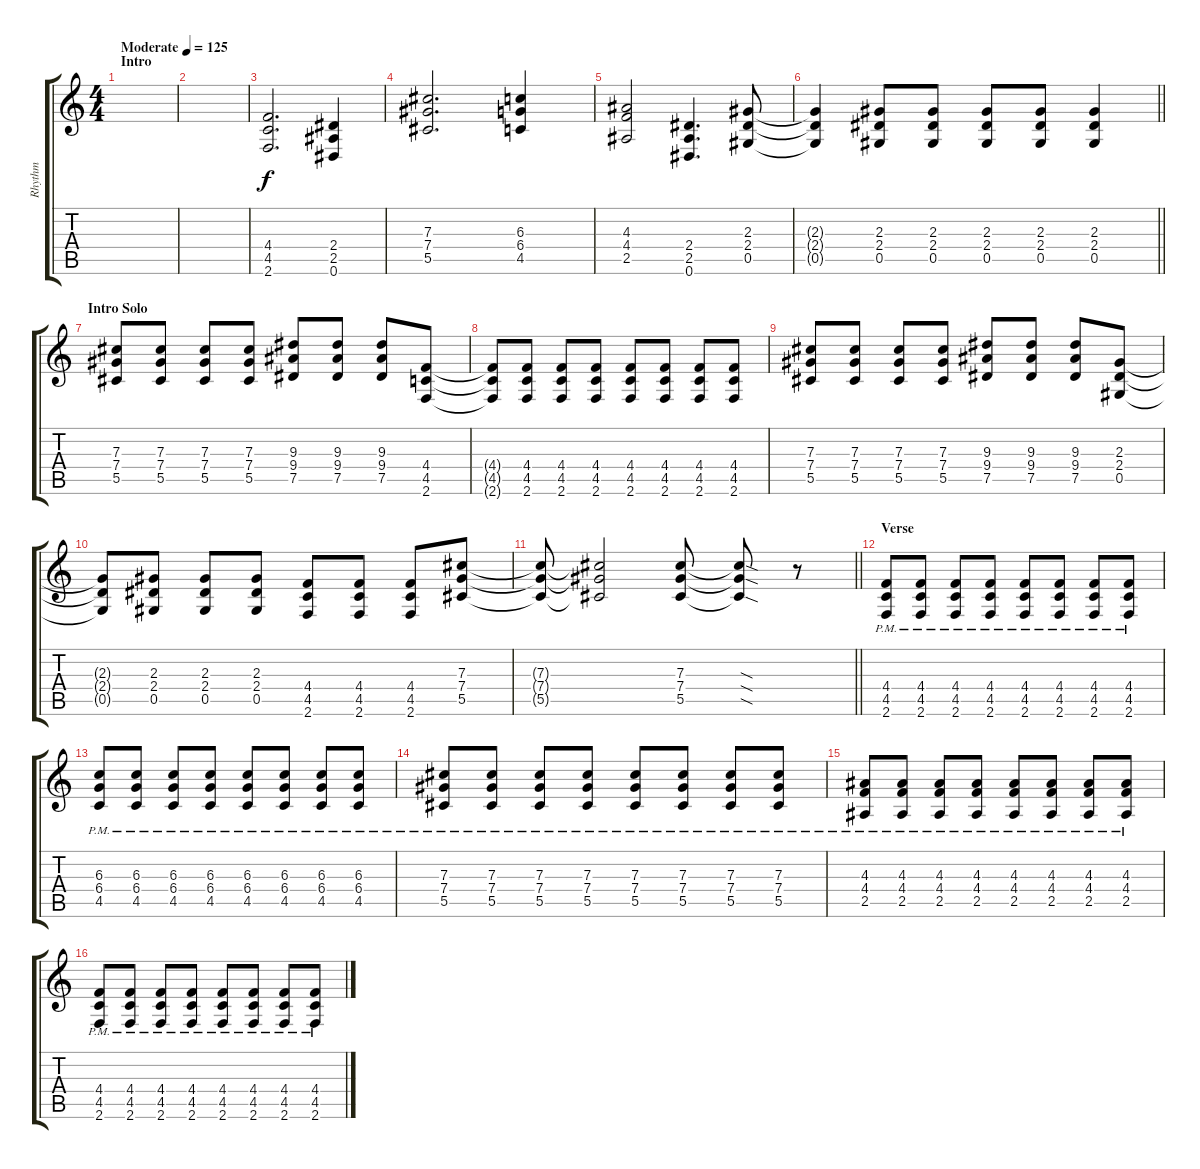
\track ("Rhythm" "Rhythm") {instrument distortionguitar}
\staff {score tabs}
\tuning (Eb4 Bb3 Gb3 Db3 Ab2 Eb2) {hide}
\ts (4 4)
\section ("" "Intro")
\tempo (125 "Moderate")
\clef g2
\ks c
|
|
(4.4 4.5 2.6).2{d} (2.4 2.5 0.6).4 |
(7.3 7.4 5.5).2{d} (6.3 6.4 4.5).4 |
(4.3 4.4 2.5).2 (2.4 2.5 0.6).4{d} (2.3 2.4 0.5).8 |
\barLineRight lightlight
(2.3{t} 2.4{t} 0.5{t}).4 (2.3 2.4 0.5).8 (2.3 2.4 0.5).8 (2.3 2.4 0.5).8 (2.3 2.4 0.5).8 (2.3 2.4 0.5).4 |
\section ("" "Intro Solo")
(7.3 7.4 5.5).8 (7.3 7.4 5.5).8 (7.3 7.4 5.5).8 (7.3 7.4 5.5).8 (9.3 9.4 7.5).8 (9.3 9.4 7.5).8 (9.3 9.4 7.5).8 (4.4 4.5 2.6).8 |
(4.4{t} 4.5{t} 2.6{t}).8 (4.4 4.5 2.6).8 (4.4 4.5 2.6).8 (4.4 4.5 2.6).8 (4.4 4.5 2.6).8 (4.4 4.5 2.6).8 (4.4 4.5 2.6).8 (4.4 4.5 2.6).8 |
(7.3 7.4 5.5).8 (7.3 7.4 5.5).8 (7.3 7.4 5.5).8 (7.3 7.4 5.5).8 (9.3 9.4 7.5).8 (9.3 9.4 7.5).8 (9.3 9.4 7.5).8 (2.3 2.4 0.5).8 |
(2.3{t} 2.4{t} 0.5{t}).8 (2.3 2.4 0.5).8 (2.3 2.4 0.5).8 (2.3 2.4 0.5).8 (4.4 4.5 2.6).8 (4.4 4.5 2.6).8 (4.4 4.5 2.6).8 (7.3 7.4 5.5).8 |
\barLineRight lightlight
(7.3{t} 7.4{t} 5.5{t}).8 (7.3{t} 7.4{t} 5.5{t}).2 (7.3 7.4 5.5).8 (7.3{sod t} 7.4{sod t} 5.5{sod t}).8 r.8 |
\section ("" "Verse")
(4.4{pm} 4.5{pm} 2.6{pm}).8 (4.4{pm} 4.5{pm} 2.6{pm}).8 (4.4{pm} 4.5{pm} 2.6{pm}).8 (4.4{pm} 4.5{pm} 2.6{pm}).8 (4.4{pm} 4.5{pm} 2.6{pm}).8 (4.4{pm} 4.5{pm} 2.6{pm}).8 (4.4{pm} 4.5{pm} 2.6{pm}).8 (4.4{pm} 4.5{pm} 2.6{pm}).8 |
(6.3{pm} 6.4{pm} 4.5{pm}).8 (6.3{pm} 6.4{pm} 4.5{pm}).8 (6.3{pm} 6.4{pm} 4.5{pm}).8 (6.3{pm} 6.4{pm} 4.5{pm}).8 (6.3{pm} 6.4{pm} 4.5{pm}).8 (6.3{pm} 6.4{pm} 4.5{pm}).8 (6.3{pm} 6.4{pm} 4.5{pm}).8 (6.3{pm} 6.4{pm} 4.5{pm}).8 |
(7.3{pm} 7.4{pm} 5.5{pm}).8 (7.3{pm} 7.4{pm} 5.5{pm}).8 (7.3{pm} 7.4{pm} 5.5{pm}).8 (7.3{pm} 7.4{pm} 5.5{pm}).8 (7.3{pm} 7.4{pm} 5.5{pm}).8 (7.3{pm} 7.4{pm} 5.5{pm}).8 (7.3{pm} 7.4{pm} 5.5{pm}).8 (7.3{pm} 7.4{pm} 5.5{pm}).8 |
(4.3{pm} 4.4{pm} 2.5{pm}).8 (4.3{pm} 4.4{pm} 2.5{pm}).8 (4.3{pm} 4.4{pm} 2.5{pm}).8 (4.3{pm} 4.4{pm} 2.5{pm}).8 (4.3{pm} 4.4{pm} 2.5{pm}).8 (4.3{pm} 4.4{pm} 2.5{pm}).8 (4.3{pm} 4.4{pm} 2.5{pm}).8 (4.3{pm} 4.4{pm} 2.5{pm}).8 |
(4.4{pm} 4.5{pm} 2.6{pm}).8 (4.4{pm} 4.5{pm} 2.6{pm}).8 (4.4{pm} 4.5{pm} 2.6{pm}).8 (4.4{pm} 4.5{pm} 2.6{pm}).8 (4.4{pm} 4.5{pm} 2.6{pm}).8 (4.4{pm} 4.5{pm} 2.6{pm}).8 (4.4{pm} 4.5{pm} 2.6{pm}).8 (4.4{pm} 4.5{pm} 2.6{pm}).8
